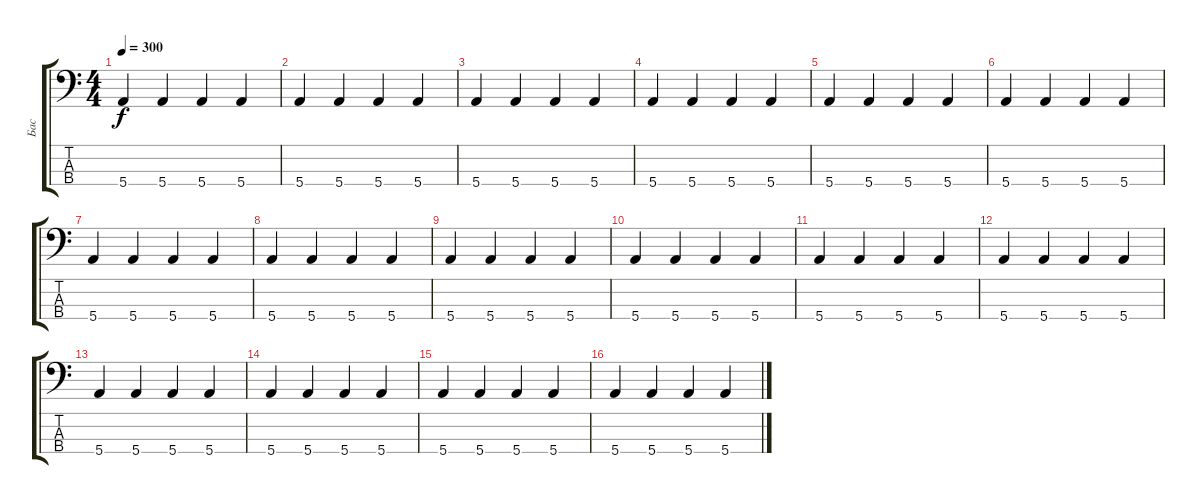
\track ("Бас" "Бас") {instrument electricbassfinger}
\staff {score tabs}
\tuning (G2 D2 A1 E1) {hide}
\ts (4 4)
\tempo 300
\clef f4
\ks c
5.4.4{dy f} 5.4.4 5.4.4 5.4.4 |
5.4.4 5.4.4 5.4.4 5.4.4 |
5.4.4 5.4.4 5.4.4 5.4.4 |
5.4.4 5.4.4 5.4.4 5.4.4 |
5.4.4 5.4.4 5.4.4 5.4.4 |
5.4.4 5.4.4 5.4.4 5.4.4 |
5.4.4 5.4.4 5.4.4 5.4.4 |
5.4.4 5.4.4 5.4.4 5.4.4 |
5.4.4 5.4.4 5.4.4 5.4.4 |
5.4.4 5.4.4 5.4.4 5.4.4 |
5.4.4 5.4.4 5.4.4 5.4.4 |
5.4.4 5.4.4 5.4.4 5.4.4 |
5.4.4 5.4.4 5.4.4 5.4.4 |
5.4.4 5.4.4 5.4.4 5.4.4 |
5.4.4 5.4.4 5.4.4 5.4.4 |
5.4.4 5.4.4 5.4.4 5.4.4
